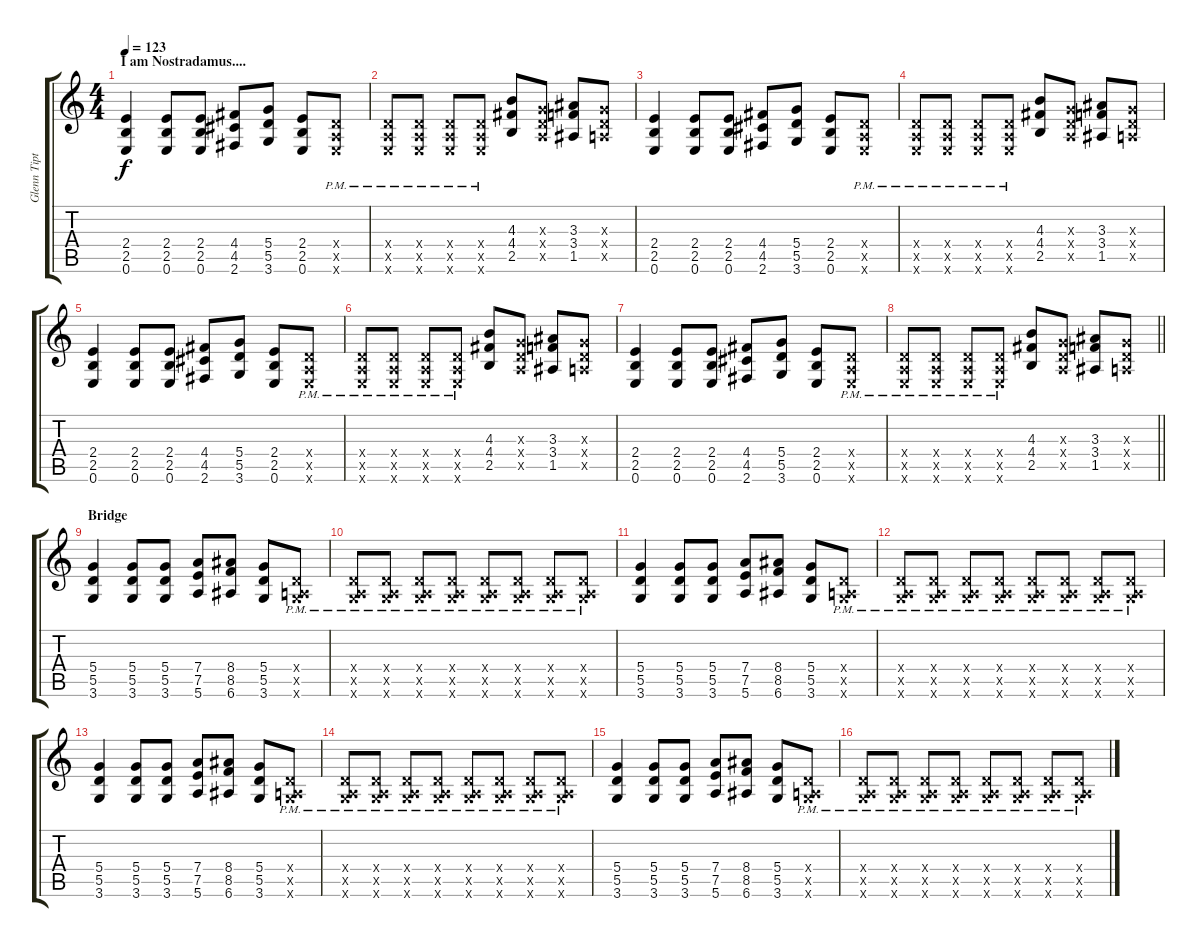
\track ("Glenn Tipton" "Glenn Tipt") {instrument distortionguitar}
\staff {score tabs}
\tuning (E4 B3 G3 D3 A2 E2) {hide}
\ts (4 4)
\section ("" "I am Nostradamus....")
\tempo 123
\clef g2
\ks c
(2.4 2.5 0.6).4{dy f} (2.4 2.5 0.6).8 (2.4 2.5 0.6).8 (4.4 4.5 2.6).8 (5.4 5.5 3.6).8 (2.4 2.5 0.6).8 (0.4{x} 0.5{x} 0.6{pm x}).8 |
(0.4{x} 0.5{x} 0.6{pm x}).8 (0.4{x} 0.5{x} 0.6{pm x}).8 (0.4{x} 0.5{x} 0.6{pm x}).8 (0.4{x} 0.5{x} 0.6{pm x}).8 (4.3 4.4 2.5).8 (0.3{x} 0.4{x} 0.5{x}).8 (3.3 3.4 1.5).8 (0.3{x} 0.4{x} 0.5{x}).8 |
(2.4 2.5 0.6).4 (2.4 2.5 0.6).8 (2.4 2.5 0.6).8 (4.4 4.5 2.6).8 (5.4 5.5 3.6).8 (2.4 2.5 0.6).8 (0.4{x} 0.5{x} 0.6{pm x}).8 |
(0.4{x} 0.5{x} 0.6{pm x}).8 (0.4{x} 0.5{x} 0.6{pm x}).8 (0.4{x} 0.5{x} 0.6{pm x}).8 (0.4{x} 0.5{x} 0.6{pm x}).8 (4.3 4.4 2.5).8 (0.3{x} 0.4{x} 0.5{x}).8 (3.3 3.4 1.5).8 (0.3{x} 0.4{x} 0.5{x}).8 |
(2.4 2.5 0.6).4 (2.4 2.5 0.6).8 (2.4 2.5 0.6).8 (4.4 4.5 2.6).8 (5.4 5.5 3.6).8 (2.4 2.5 0.6).8 (0.4{x} 0.5{x} 0.6{pm x}).8 |
(0.4{x} 0.5{x} 0.6{pm x}).8 (0.4{x} 0.5{x} 0.6{pm x}).8 (0.4{x} 0.5{x} 0.6{pm x}).8 (0.4{x} 0.5{x} 0.6{pm x}).8 (4.3 4.4 2.5).8 (0.3{x} 0.4{x} 0.5{x}).8 (3.3 3.4 1.5).8 (0.3{x} 0.4{x} 0.5{x}).8 |
(2.4 2.5 0.6).4 (2.4 2.5 0.6).8 (2.4 2.5 0.6).8 (4.4 4.5 2.6).8 (5.4 5.5 3.6).8 (2.4 2.5 0.6).8 (0.4{x} 0.5{x} 0.6{pm x}).8 |
\barLineRight lightlight
(0.4{x} 0.5{x} 0.6{pm x}).8 (0.4{x} 0.5{x} 0.6{pm x}).8 (0.4{x} 0.5{x} 0.6{pm x}).8 (0.4{x} 0.5{x} 0.6{pm x}).8 (4.3 4.4 2.5).8 (0.3{x} 0.4{x} 0.5{x}).8 (3.3 3.4 1.5).8 (0.3{x} 0.4{x} 0.5{x}).8 |
\section ("" "Bridge")
(5.4 5.5 3.6).4 (5.4 5.5 3.6).8 (5.4 5.5 3.6).8 (7.4 7.5 5.6).8 (8.4 8.5 6.6).8 (5.4 5.5 3.6).8 (0.4{x} 0.5{x} 3.6{pm x}).8 |
(0.4{x} 0.5{x} 3.6{pm x}).8 (0.4{x} 0.5{x} 3.6{pm x}).8 (0.4{x} 0.5{x} 3.6{pm x}).8 (0.4{x} 0.5{x} 3.6{pm x}).8 (0.4{x} 0.5{x} 3.6{pm x}).8 (0.4{x} 0.5{x} 3.6{pm x}).8 (0.4{x} 0.5{x} 3.6{pm x}).8 (0.4{x} 0.5{x} 3.6{pm x}).8 |
(5.4 5.5 3.6).4 (5.4 5.5 3.6).8 (5.4 5.5 3.6).8 (7.4 7.5 5.6).8 (8.4 8.5 6.6).8 (5.4 5.5 3.6).8 (0.4{x} 0.5{x} 3.6{pm x}).8 |
(0.4{x} 0.5{x} 3.6{pm x}).8 (0.4{x} 0.5{x} 3.6{pm x}).8 (0.4{x} 0.5{x} 3.6{pm x}).8 (0.4{x} 0.5{x} 3.6{pm x}).8 (0.4{x} 0.5{x} 3.6{pm x}).8 (0.4{x} 0.5{x} 3.6{pm x}).8 (0.4{x} 0.5{x} 3.6{pm x}).8 (0.4{x} 0.5{x} 3.6{pm x}).8 |
(5.4 5.5 3.6).4 (5.4 5.5 3.6).8 (5.4 5.5 3.6).8 (7.4 7.5 5.6).8 (8.4 8.5 6.6).8 (5.4 5.5 3.6).8 (0.4{x} 0.5{x} 3.6{pm x}).8 |
(0.4{x} 0.5{x} 3.6{pm x}).8 (0.4{x} 0.5{x} 3.6{pm x}).8 (0.4{x} 0.5{x} 3.6{pm x}).8 (0.4{x} 0.5{x} 3.6{pm x}).8 (0.4{x} 0.5{x} 3.6{pm x}).8 (0.4{x} 0.5{x} 3.6{pm x}).8 (0.4{x} 0.5{x} 3.6{pm x}).8 (0.4{x} 0.5{x} 3.6{pm x}).8 |
(5.4 5.5 3.6).4 (5.4 5.5 3.6).8 (5.4 5.5 3.6).8 (7.4 7.5 5.6).8 (8.4 8.5 6.6).8 (5.4 5.5 3.6).8 (0.4{x} 0.5{x} 3.6{pm x}).8 |
(0.4{x} 0.5{x} 3.6{pm x}).8 (0.4{x} 0.5{x} 3.6{pm x}).8 (0.4{x} 0.5{x} 3.6{pm x}).8 (0.4{x} 0.5{x} 3.6{pm x}).8 (0.4{x} 0.5{x} 3.6{pm x}).8 (0.4{x} 0.5{x} 3.6{pm x}).8 (0.4{x} 0.5{x} 3.6{pm x}).8 (0.4{x} 0.5{x} 3.6{pm x}).8
